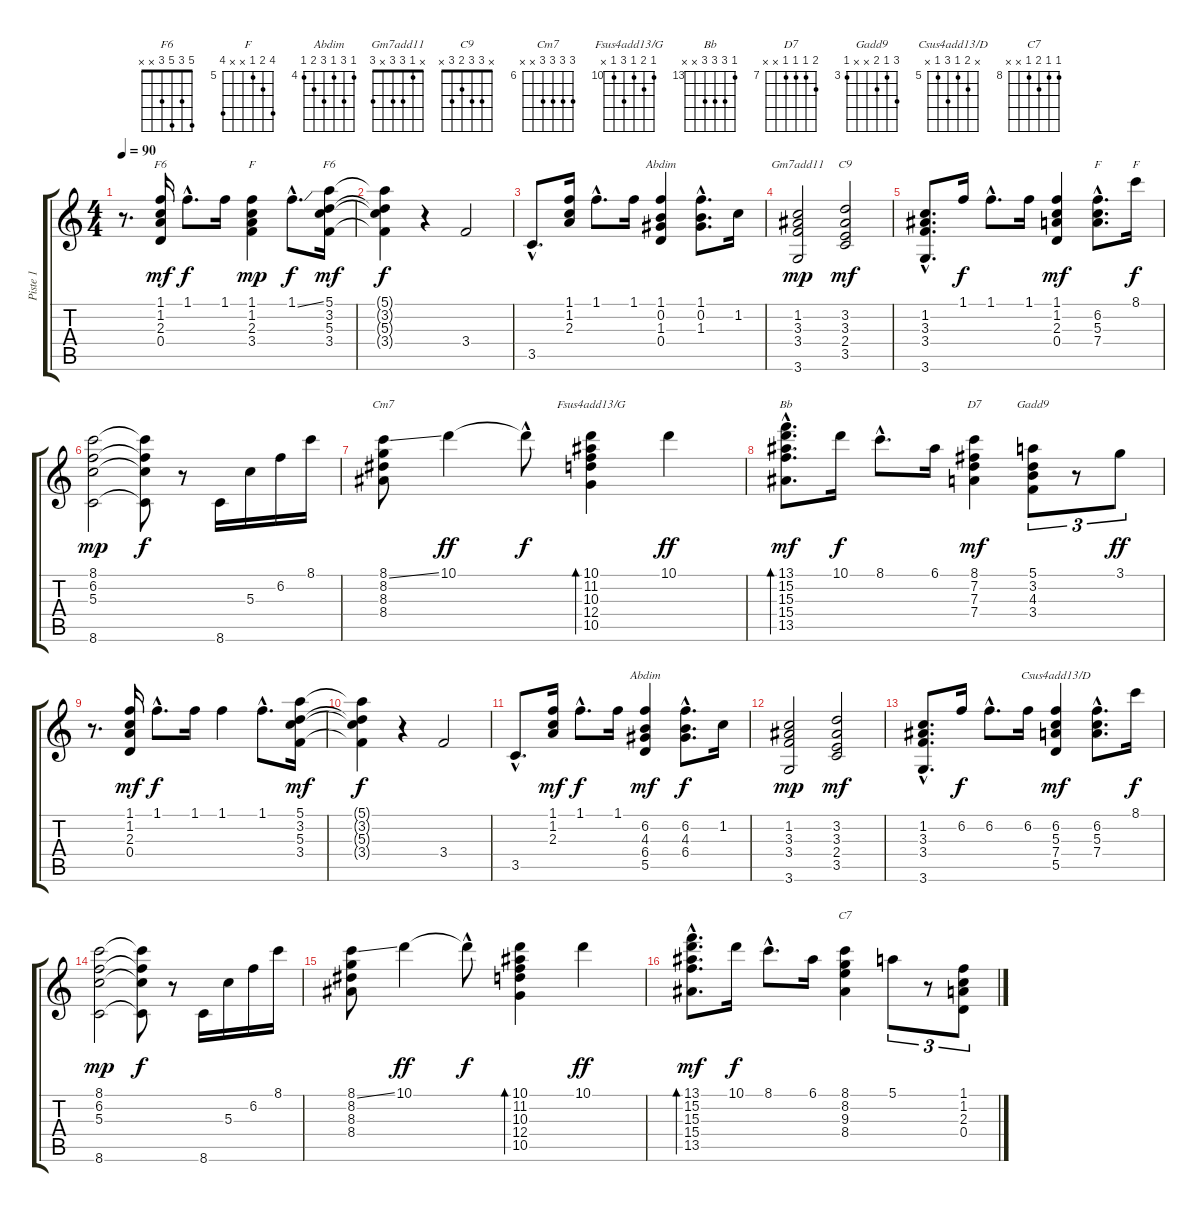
\track ("Piste 1" "Piste 1") {instrument electricguitarjazz}
\staff {score tabs}
\tuning (E4 B3 G3 D3 A2 E2) {hide}
\chord ("F6" 1 1 2 0 x x)
\chord ("F" 1 1 2 3 3 1)
\chord ("F6" 5 3 5 3 x x)
\chord ("Abdim" 1 0 1 0 x x)
\chord ("Gm7add11" x 1 3 3 x 3)
\chord ("C9" x 3 3 2 3 x)
\chord ("F" 5 6 5 7 x x) {firstfret 5}
\chord ("F" 8 6 5 x x 8) {firstfret 5}
\chord ("Cm7" 8 8 8 8 x x) {firstfret 6}
\chord ("Fsus4add13/G" 10 11 10 12 10 x) {firstfret 10}
\chord ("Bb" 13 15 15 15 x x) {firstfret 13}
\chord ("D7" 8 7 7 7 x x) {firstfret 7}
\chord ("Gadd9" 5 3 4 x x 3) {firstfret 3}
\chord ("Abdim" 4 6 4 6 5 4) {firstfret 4}
\chord ("Csus4add13/D" x 6 5 7 5 x) {firstfret 5}
\chord ("C7" 8 8 9 8 x x) {firstfret 8}
\ts (4 4)
\tempo 90
\clef g2
\ks c
r.8{d dy mf instrument electricguitarjazz} (1.1 1.2 2.3 0.4).16{ch "F6"} 1.1{hac}.8{d dy f} 1.1.16 (1.1 1.2 2.3 3.4).4{ch "F" dy mp} 1.1{ss hac}.8{d dy f} (5.1 3.2 5.3 3.4).16{ch "F6" dy mf} |
(5.1{t} 3.2{t} 5.3{t} 3.4{t}).4{dy f} r.4 3.4.2 |
3.5{hac}.8{d} (1.1 1.2 2.3).16 1.1{hac}.8{d} 1.1.16 (1.1 0.2 1.3 0.4).4{ch "Abdim"} (1.1{hac} 0.2{hac} 1.3{hac}).8{d} 1.2.16 |
(1.2 3.3 3.4 3.6).2{ch "Gm7add11" dy mp} (3.2 3.3 2.4 3.5).2{ch "C9" dy mf} |
(1.2{hac} 3.3{hac} 3.4{hac} 3.6{hac}).8{d} 1.1.16{dy f} 1.1{hac}.8{d} 1.1.16 (1.1 1.2 2.3 0.4).4{dy mf} (6.2{hac} 5.3{hac} 7.4{hac}).8{d ch "F"} 8.1.16{ch "F" dy f} |
(8.1 6.2 5.3 8.6).2{dy mp} (8.1{t} 6.2{t} 5.3{t} 8.6{t}).8{dy f} r.8 8.6.16 5.3.16 6.2.16 8.1.16 |
(8.1{ss} 8.2 8.3 8.4).8{ch "Cm7"} 10.1.4{dy ff} 10.1{hac t}.8{dy f} (10.1 11.2 10.3 12.4 10.5).4{bd 30 ch "Fsus4add13/G"} 10.1.4{dy ff} |
(13.1{hac} 15.2{hac} 15.3{hac} 15.4{hac} 13.5{hac}).8{d bd 120 ch "Bb" dy mf} 10.1.16{dy f} 8.1{hac}.8{d} 6.1.16 (8.1 7.2 7.3 7.4).4{ch "D7" dy mf} (5.1 3.2 4.3 3.4).8{tu (3 2) ch "Gadd9"} r.8{tu (3 2)} 3.1.8{tu (3 2) dy ff} |
r.8{d} (1.1 1.2 2.3 0.4).16{dy mf} 1.1{hac}.8{d dy f} 1.1.16 1.1.4 1.1{hac}.8{d} (5.1 3.2 5.3 3.4).16{dy mf} |
(5.1{t} 3.2{t} 5.3{t} 3.4{t}).4{dy f} r.4 3.4.2 |
3.5{hac}.8{d} (1.1 1.2 2.3).16{dy mf} 1.1{hac}.8{d dy f} 1.1.16 (6.2 4.3 6.4 5.5).4{ch "Abdim" dy mf} (6.2{hac} 4.3{hac} 6.4{hac}).8{d dy f} 1.2.16 |
(1.2 3.3 3.4 3.6).2{dy mp} (3.2 3.3 2.4 3.5).2{dy mf} |
(1.2{hac} 3.3{hac} 3.4{hac} 3.6{hac}).8{d} 6.2.16{dy f} 6.2{hac}.8{d} 6.2.16 (6.2 5.3 7.4 5.5).4{ch "Csus4add13/D" dy mf} (6.2{hac} 5.3{hac} 7.4{hac}).8{d} 8.1.16{dy f} |
(8.1 6.2 5.3 8.6).2{dy mp} (8.1{t} 6.2{t} 5.3{t} 8.6{t}).8{dy f} r.8 8.6.16 5.3.16 6.2.16 8.1.16 |
(8.1{ss} 8.2 8.3 8.4).8 10.1.4{dy ff} 10.1{hac t}.8{dy f} (10.1 11.2 10.3 12.4 10.5).4{bd 30} 10.1.4{dy ff} |
(13.1{hac} 15.2{hac} 15.3{hac} 15.4{hac} 13.5{hac}).8{d bd 120 dy mf} 10.1.16{dy f} 8.1{hac}.8{d} 6.1.16 (8.1 8.2 9.3 8.4).4{ch "C7"} 5.1.8{tu (3 2)} r.8{tu (3 2)} (1.1 1.2 2.3 0.4).8{tu (3 2)}
